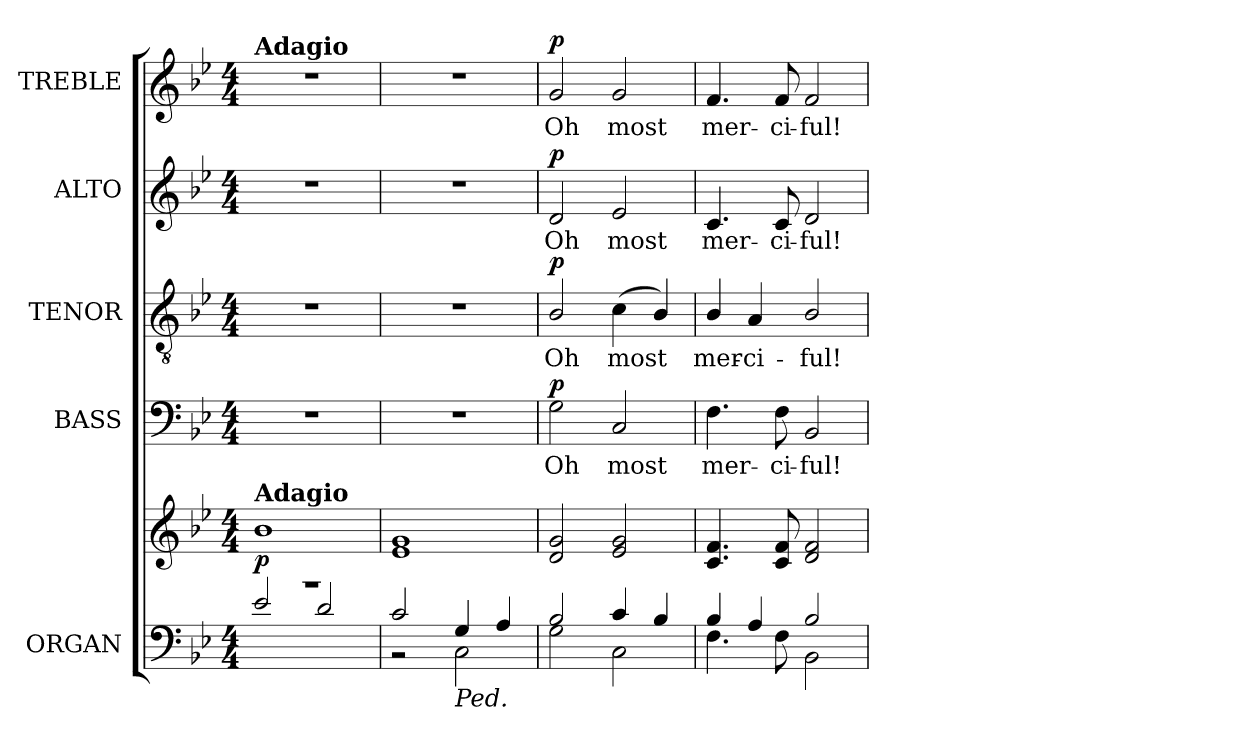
**kern	**kern	**dynam	**kern	**text	**dynam	**kern	**text	**dynam	**kern	**text	**dynam	**kern	**text	**dynam
*part5	*part5	*part5	*part4	*part4	*part4	*part3	*part3	*part3	*part2	*part2	*part2	*part1	*part1	*part1
*staff6	*staff5	*staff5/6	*staff4	*staff4	*staff4	*staff3	*staff3	*staff3	*staff2	*staff2	*staff2	*staff1	*staff1	*staff1
*I"ORGAN	*	*	*I"BASS	*	*	*I"TENOR	*	*	*I"ALTO	*	*	*I"TREBLE	*	*
*I'Org.	*	*	*I'B.	*	*	*I'T.	*	*	*I'A.	*	*	*I'Tr.	*	*
!!LO:PB:g=z
*clefF4	*clefG2	*	*clefF4	*	*	*clefGv2	*	*	*clefG2	*	*	*clefG2	*	*
*	*	*	*	*	*	*ITrd7c12	*	*	*	*	*	*	*	*
*k[b-e-]	*k[b-e-]	*	*k[b-e-]	*	*	*k[b-e-]	*	*	*k[b-e-]	*	*	*k[b-e-]	*	*
*B-:	*B-:	*	*B-:	*	*	*B-:	*	*	*B-:	*	*	*B-:	*	*
*M4/4	*M4/4	*	*M4/4	*	*	*M4/4	*	*	*M4/4	*	*	*M4/4	*	*
*MM60	*MM60	*	*MM60	*	*	*MM60	*	*	*MM60	*	*	*MM60	*	*
=1	=1	=1	=1	=1	=1	=1	=1	=1	=1	=1	=1	=1	=1	=1
*^	*	*	*	*	*	*	*	*	*	*	*	*	*	*
!	!	!	!	!	!	!	!	!	!	!	!	!	!LO:TX:a:B:t=Adagio	!	!
!	!	!LO:TX:a:B:t=Adagio	!	!	!	!	!	!	!	!	!	!	!	!	!
1r	2e-i/	1b-i	p	1r	.	.	1r	.	.	1r	.	.	1r	.	.
.	2di/	.	.	.	.	.	.	.	.	.	.	.	.	.	.
=2	=2	=2	=2	=2	=2	=2	=2	=2	=2	=2	=2	=2	=2	=2	=2
2ci/	2r	1e-i 1gi	.	1r	.	.	1r	.	.	1r	.	.	1r	.	.
!LO:TX:b:i:t=Ped.	!	!	!	!	!	!	!	!	!	!	!	!	!	!	!
4Gi/	2Ci\	.	.	.	.	.	.	.	.	.	.	.	.	.	.
4Ai/	.	.	.	.	.	.	.	.	.	.	.	.	.	.	.
=3	=3	=3	=3	=3	=3	=3	=3	=3	=3	=3	=3	=3	=3	=3	=3
!	!	!	!	!	!LO:LY:b:color=#000000	!	!	!	!	!	!	!	!	!	!
!	!	!	!	!	!	!	!	!LO:LY:b:color=#000000	!	!	!	!	!	!	!
!	!	!	!	!	!	!	!	!	!	!	!LO:LY:b:color=#000000	!	!	!	!
!	!	!	!	!	!	!	!	!	!	!	!	!	!	!LO:LY:b:color=#000000	!
2B-i/	2Gi\	2di/ 2gi	.	2Gi\	Oh	p	2BB-i/	Oh	p	2di/	Oh	p	2gi/	Oh	p
!	!	!	!	!	!LO:LY:b:color=#000000	!	!	!	!	!	!	!	!	!	!
!	!	!	!	!	!	!	!	!LO:LY:b:color=#000000	!	!	!	!	!	!	!
!	!	!	!	!	!	!	!	!	!	!	!LO:LY:b:color=#000000	!	!	!	!
!	!	!	!	!	!	!	!	!	!	!	!	!	!	!LO:LY:b:color=#000000	!
4ci/	2Ci\	2e-i/ 2gi	.	2Ci/	most	.	(4Ci\	most	.	2e-i/	most	.	2gi/	most	.
4B-i/	.	.	.	.	.	.	4BB-i/)	.	.	.	.	.	.	.	.
=4	=4	=4	=4	=4	=4	=4	=4	=4	=4	=4	=4	=4	=4	=4	=4
!	!	!	!	!	!LO:LY:b:color=#000000	!	!	!	!	!	!	!	!	!	!
!	!	!	!	!	!	!	!	!LO:LY:b:color=#000000	!	!	!	!	!	!	!
!	!	!	!	!	!	!	!	!	!	!	!LO:LY:b:color=#000000	!	!	!	!
!	!	!	!	!	!	!	!	!	!	!	!	!	!	!LO:LY:b:color=#000000	!
4B-i/	4.Fi\	4.ci/ 4.fi	.	4.Fi\	mer-	.	4BB-i/	mer-	.	4.ci/	mer-	.	4.fi/	mer-	.
!	!	!	!	!	!	!	!	!LO:LY:b:color=#000000	!	!	!	!	!	!	!
4Ai/	.	.	.	.	.	.	4AAi/	-ci-	.	.	.	.	.	.	.
!	!	!	!	!	!LO:LY:b:color=#000000	!	!	!	!	!	!	!	!	!	!
!	!	!	!	!	!	!	!	!	!	!	!LO:LY:b:color=#000000	!	!	!	!
!	!	!	!	!	!	!	!	!	!	!	!	!	!	!LO:LY:b:color=#000000	!
.	8Fi\	8ci/ 8fi	.	8Fi\	-ci-	.	.	.	.	8ci/	-ci-	.	8fi/	-ci-	.
!	!	!	!	!	!LO:LY:b:color=#000000	!	!	!	!	!	!	!	!	!	!
!	!	!	!	!	!	!	!	!LO:LY:b:color=#000000	!	!	!	!	!	!	!
!	!	!	!	!	!	!	!	!	!	!	!LO:LY:b:color=#000000	!	!	!	!
!	!	!	!	!	!	!	!	!	!	!	!	!	!	!LO:LY:b:color=#000000	!
2B-i/	2BB-i\	2di/ 2fi	.	2BB-i/	-ful!	.	2BB-i/	-ful!	.	2di/	-ful!	.	2fi/	-ful!	.
*v	*v	*	*	*	*	*	*	*	*	*	*	*	*	*	*
=	=	=	=	=	=	=	=	=	=	=	=	=	=	=
*-	*-	*-	*-	*-	*-	*-	*-	*-	*-	*-	*-	*-	*-	*-
